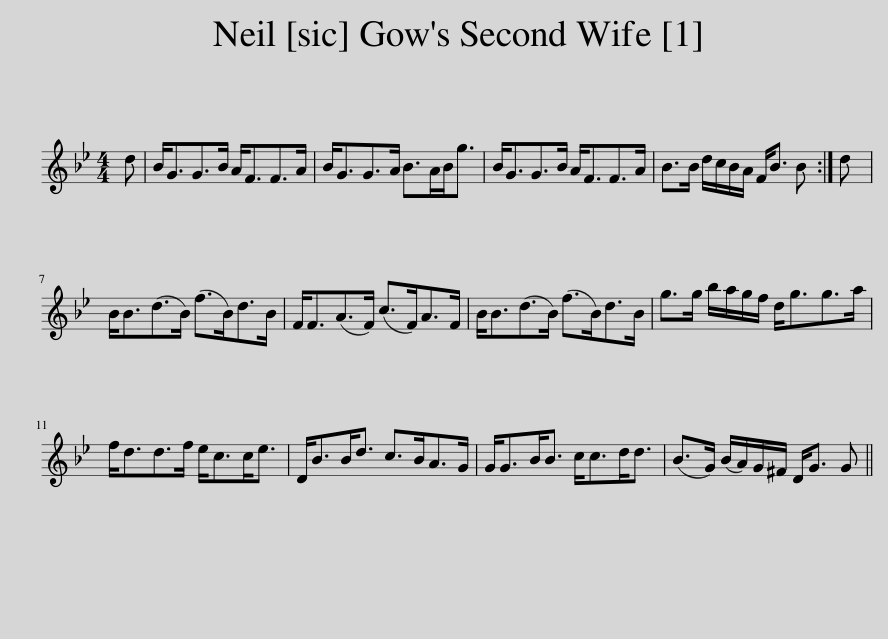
X:1
L:1/8
M:4/4
I:linebreak $
K:Gmin
V:1 treble
V:1
 d | B<GG>B A<FF>A | B<GG>A B>AB<g | B<GG>B A<FF>A | B>B d/c/B/A/ F<B B :| %5
 d |$ B<B(d>B) (f>B)d>B | F<F(A>F) (c>F)A>F | B<B(d>B) (f>B)d>B | g>g b/a/g/f/ d<gg>a |$ %10
 f<dd>f e<cc<e | D<BB<d c>BA>G | G<GB<B c<cd<d | (B>G) (B/A/)G/^F/ D<G G || %14
